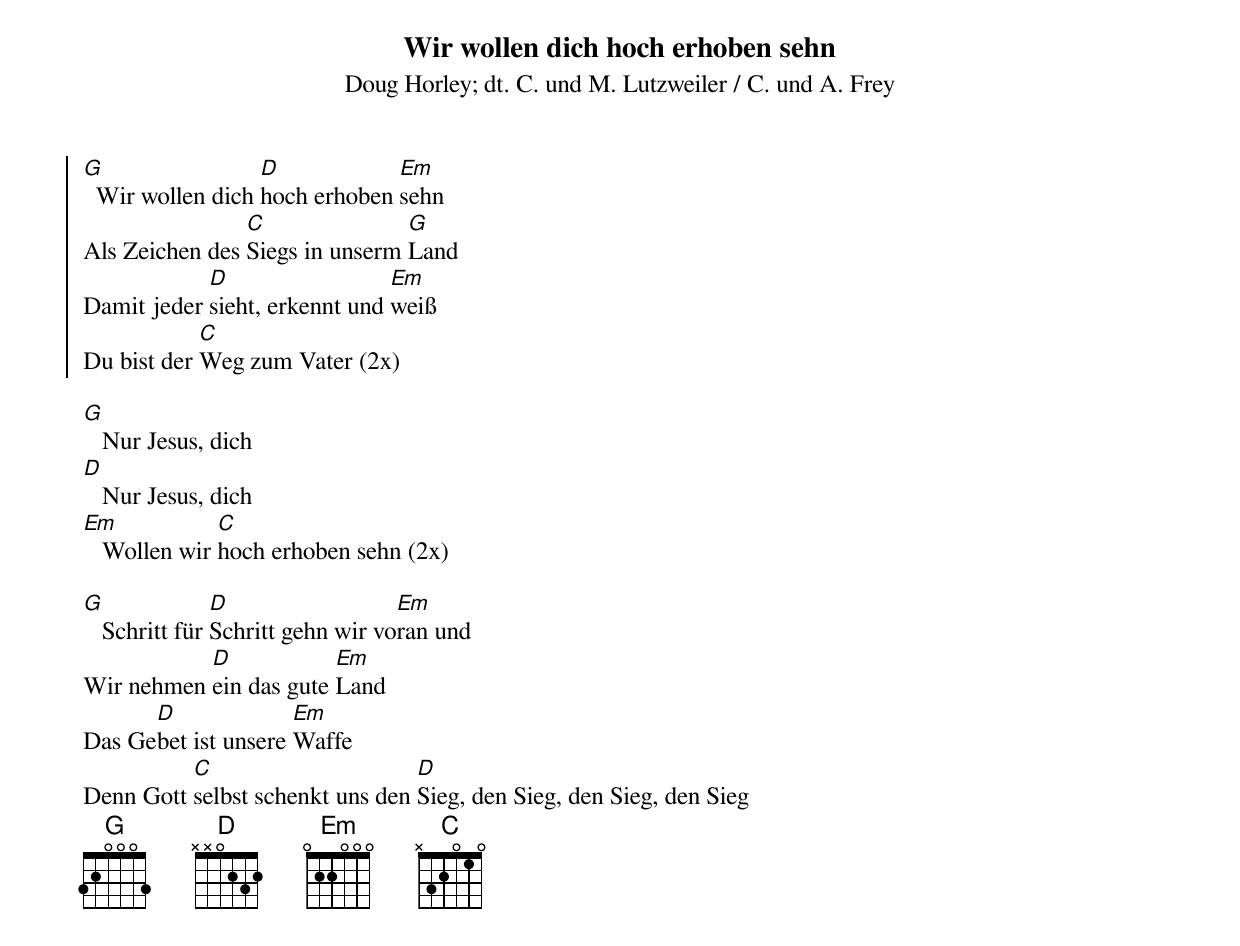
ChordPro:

{t:Wir wollen dich hoch erhoben sehn}
{st:Doug Horley; dt. C. und M. Lutzweiler / C. und A. Frey}

{soc}
[G]  Wir wollen dich [D]hoch erhoben [Em]sehn
Als Zeichen des [C]Siegs in unserm [G]Land
Damit jeder [D]sieht, erkennt und [Em]weiß
Du bist der [C]Weg zum Vater	(2x)
{eoc}

[G]   Nur Jesus, dich
[D]   Nur Jesus, dich
[Em]   Wollen wir [C]hoch erhoben sehn	(2x)

[G]   Schritt für [D]Schritt gehn wir vo[Em]ran und
Wir nehmen [D]ein das gute [Em]Land
Das Ge[D]bet ist unsere [Em]Waffe
Denn Gott [C]selbst schenkt uns den [D]Sieg, den Sieg, den Sieg, den Sieg
